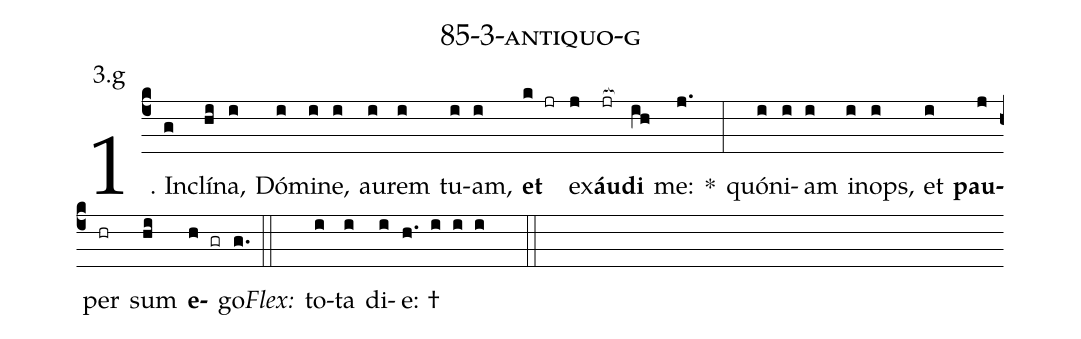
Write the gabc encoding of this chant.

name: 85-3-antiquo-g;
annotation: 3.g;
%%
(c4)1. In(g)clí(hi)na,(i) Dó(i)mi(i)ne,(i) au(i)rem(i) tu(i)am,(i) <b>et</b>(k jr) ex(j)<b>áu</b>(jr[ocb:1{])<b>di</b>(ih[ocb:0}]) me:(j.) *(:) quón(i)i(i)am(i) in(i)ops,(i) et(i) <b>pau</b>(j)per(hr) sum(hi) <b>e</b>(h gr)go.(g.) (::)
<i>Flex:</i>()  to(i)ta(i) di(i)e: †(h. i i i  ::)
